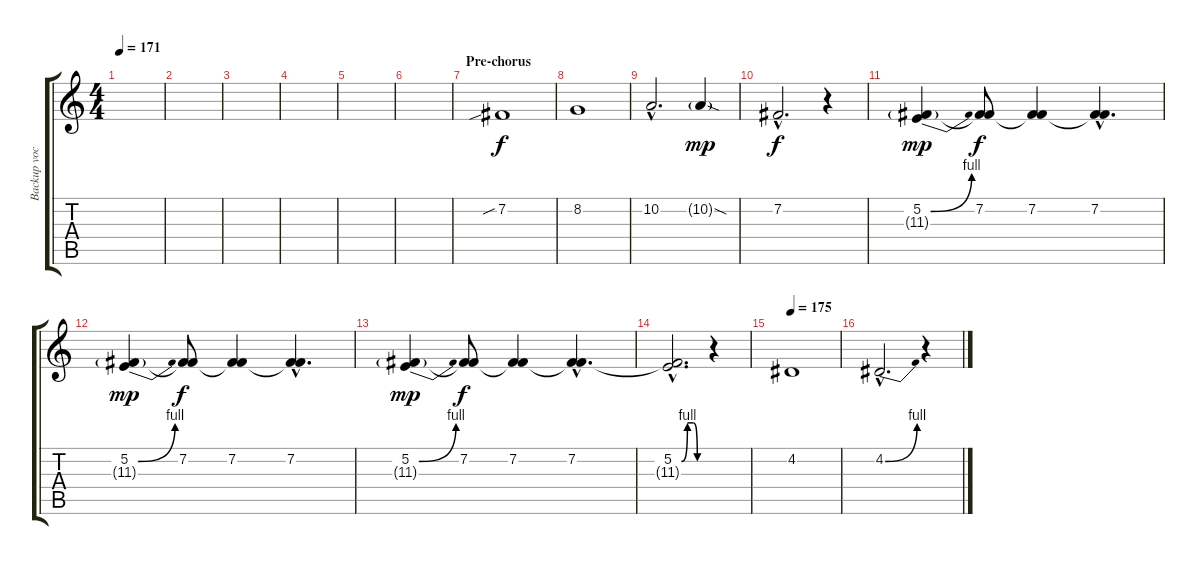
\track ("Backup vocal" "Backup voc") {instrument bassoon}
\staff {score tabs}
\tuning (E4 B3 G3 D3 A2 E2) {hide}
\ts (4 4)
\tempo 171
\clef g2
\ks c
|
|
|
|
|
|
\section ("" "Pre-chorus")
7.2{sib}.1 |
8.2.1 |
10.2{hac}.2{d} 10.2{sod g}.4{dy mp} |
7.2{hac}.2{d dy f} r.4 |
(5.2{be (bend 0 0 60 4)} 11.3{g}).4{dy mp} (7.2 11.3{t}).8{dy f} (7.2 11.3{t}).4 (7.2{hac} 11.3{hac t}).4{d} |
(5.2{be (bend 0 0 60 4)} 11.3{g}).4{dy mp} (7.2 11.3{t}).8{dy f} (7.2 11.3{t}).4 (7.2{hac} 11.3{hac t}).4{d} |
(5.2{be (bend 0 0 60 4)} 11.3{g}).4{dy mp} (7.2 11.3{t}).8{dy f} (7.2 11.3{t}).4 (7.2{hac} 11.3{hac t}).4{d} |
(5.2{be (custom 0 0 15 4 30 4 40 0 45 0 60 0) hac} 11.3{hac t}).2{d} r.4 |
\tempo 167
\tempo 175
4.2.1 |
4.2{be (bend 0 0 60 4) hac}.2{d} r.4
